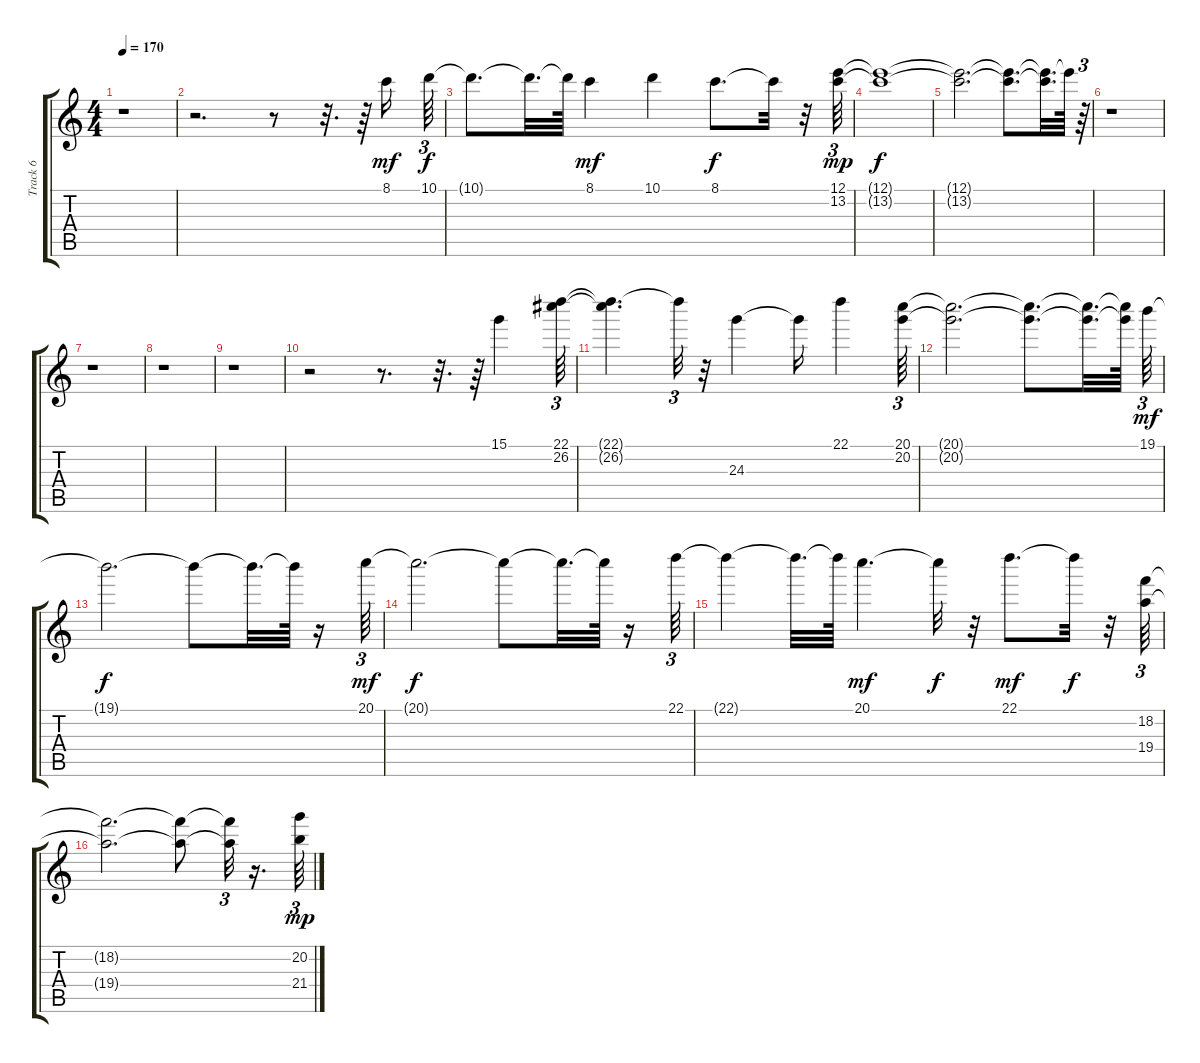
\track ("Track 6" "Track 6") {instrument distortionguitar}
\staff {score tabs}
\tuning (E4 B3 G3 D3 A2 E2) {hide}
\ts (4 4)
\tempo 170
\clef g2
\ks c
r.1{dy ff} |
r.2{d} r.8 r.32{d} r.64 8.1.16{dy mf} 10.1.64{tu (3 2) dy f} |
10.1{t}.8{d} 10.1{t}.32{d} 10.1{t}.64 8.1.4{dy mf} 10.1.4 8.1.8{d dy f} 8.1{t}.32 r.32 (12.1 13.2).64{tu (3 2) dy mp} |
(12.1{t} 13.2{t}).1{dy f} |
(12.1{t} 13.2{t}).2{d} (12.1{t} 13.2{t}).8{d} (12.1{t} 13.2{t}).32{d} 12.1{t}.64 r.64{tu (3 2)} |
r.1 |
r.1 |
r.1 |
r.1 |
r.2 r.8{d} r.32{d} r.64 15.1.4 (22.1 26.2).64{tu (3 2)} |
(22.1{t} 26.2{t}).4{d} 22.1{t}.32{tu (3 2)} r.32 24.3.4 24.3{t}.16 22.1.4 (20.1 20.2).64{tu (3 2)} |
(20.1{t} 20.2{t}).2{d} (20.1{t} 20.2{t}).8{d} (20.1{t} 20.2{t}).32{d} (20.1{t} 20.2{t}).64 19.1.64{tu (3 2) dy mf} |
19.1{t}.2{d dy f} 19.1{t}.8 19.1{t}.32{d} 19.1{t}.64 r.16 20.1.64{tu (3 2) dy mf} |
20.1{t}.2{d dy f} 20.1{t}.8 20.1{t}.32{d} 20.1{t}.64 r.16 22.1.64{tu (3 2)} |
22.1{t}.4 22.1{t}.32{d} 22.1{t}.64 20.1.4{d dy mf} 20.1{t}.32{dy f} r.32 22.1.8{d dy mf} 22.1{t}.32{dy f} r.32 (18.2 19.4).64{tu (3 2)} |
(18.2{t} 19.4{t}).2{d} (18.2{t} 19.4{t}).8 (18.2{t} 19.4{t}).32{tu (3 2)} r.16{d} (20.2 21.4).64{tu (3 2) dy mp}
